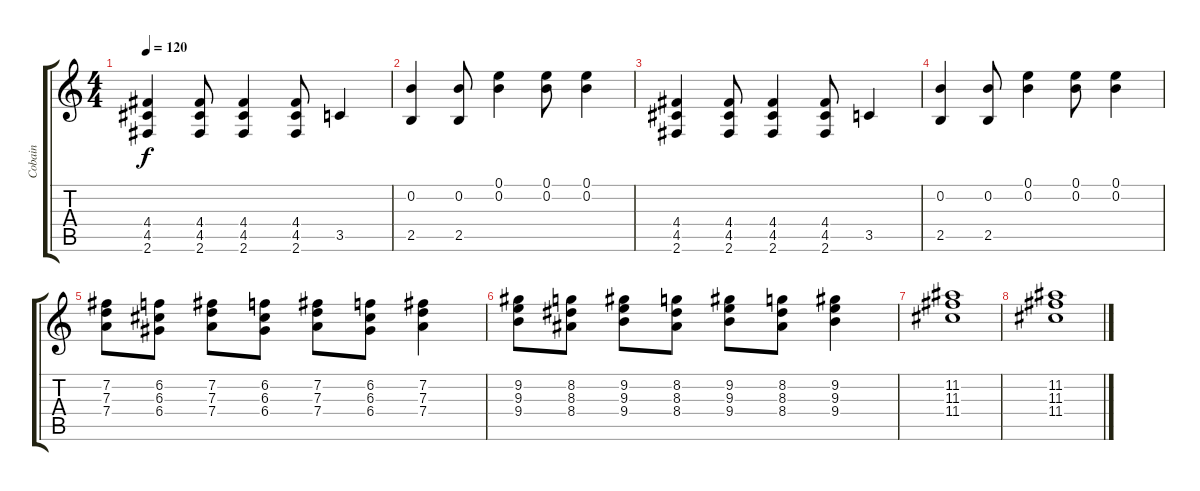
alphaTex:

\track ("Cobain" "Cobain") {instrument distortionguitar}
\staff {score tabs}
\tuning (E4 B3 G3 D3 A2 E2) {hide}
\ts (4 4)
\tempo 120
\clef g2
\ks c
(4.4 4.5 2.6).4{dy f} (4.4 4.5 2.6).8 (4.4 4.5 2.6).4 (4.4 4.5 2.6).8 3.5.4 |
(0.2 2.5).4 (0.2 2.5).8 (0.1 0.2).4 (0.1 0.2).8 (0.1 0.2).4 |
(4.4 4.5 2.6).4 (4.4 4.5 2.6).8 (4.4 4.5 2.6).4 (4.4 4.5 2.6).8 3.5.4 |
(0.2 2.5).4 (0.2 2.5).8 (0.1 0.2).4 (0.1 0.2).8 (0.1 0.2).4 |
(7.2 7.3 7.4).8 (6.2 6.3 6.4).8 (7.2 7.3 7.4).8 (6.2 6.3 6.4).8 (7.2 7.3 7.4).8 (6.2 6.3 6.4).8 (7.2 7.3 7.4).4 |
(9.2 9.3 9.4).8 (8.2 8.3 8.4).8 (9.2 9.3 9.4).8 (8.2 8.3 8.4).8 (9.2 9.3 9.4).8 (8.2 8.3 8.4).8 (9.2 9.3 9.4).4 |
(11.2 11.3 11.4).1 |
(11.2 11.3 11.4).1
